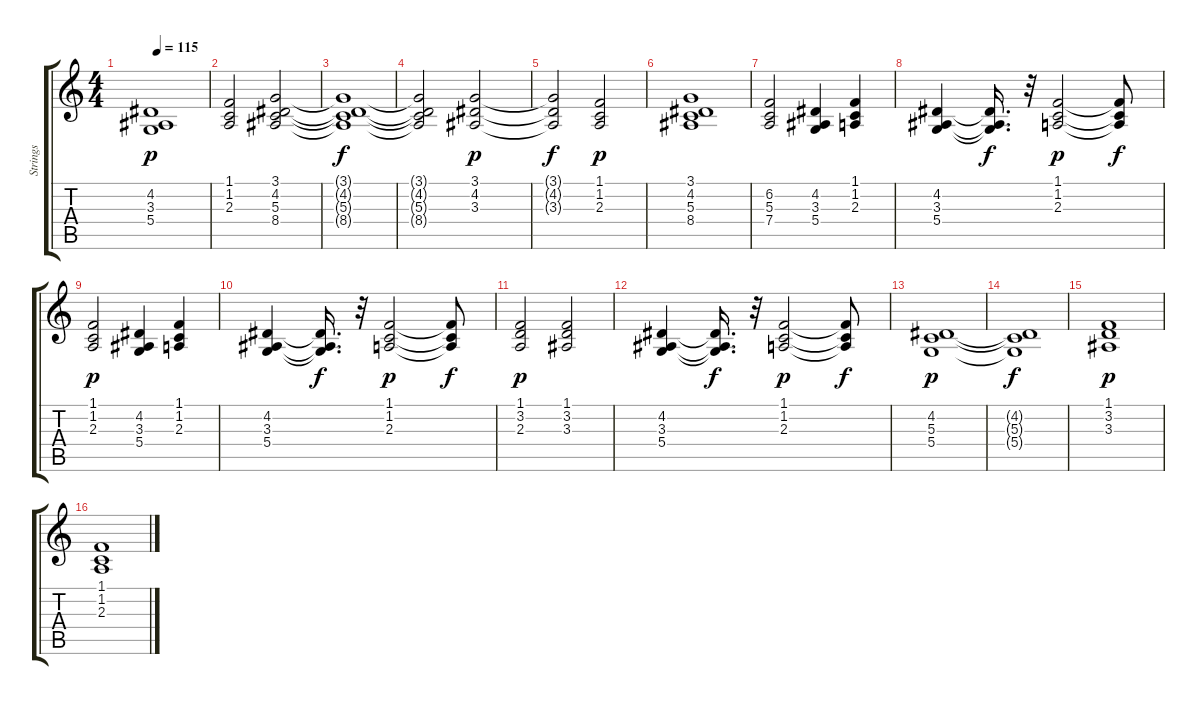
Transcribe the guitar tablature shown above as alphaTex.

\track ("Strings" "Strings") {instrument synthvoice}
\staff {score tabs}
\tuning (E4 B3 G3 D3 A2 E2) {hide}
\ts (4 4)
\tempo 115
\clef g2
\ks c
(4.2 3.3 5.4).1{dy p} |
(1.1 1.2 2.3).2 (3.1 4.2 5.3 8.4).2 |
(3.1{t} 4.2{t} 5.3{t} 8.4{t}).1{dy f} |
(3.1{t} 4.2{t} 5.3{t} 8.4{t}).2 (3.1 4.2 3.3).2{dy p} |
(3.1{t} 4.2{t} 3.3{t}).2{dy f} (1.1 1.2 2.3).2{dy p} |
(3.1 4.2 5.3 8.4).1 |
(6.2 5.3 7.4).2 (4.2 3.3 5.4).4 (1.1 1.2 2.3).4 |
(4.2 3.3 5.4).4 (4.2{t} 3.3{t} 5.4{t}).16{d dy f} r.32 (1.1 1.2 2.3).2{dy p} (1.1{t} 1.2{t} 2.3{t}).8{dy f} |
(1.1 1.2 2.3).2{dy p} (4.2 3.3 5.4).4 (1.1 1.2 2.3).4 |
(4.2 3.3 5.4).4 (4.2{t} 3.3{t} 5.4{t}).16{d dy f} r.32 (1.1 1.2 2.3).2{dy p} (1.1{t} 1.2{t} 2.3{t}).8{dy f} |
(1.1 3.2 2.3).2{dy p} (1.1 3.2 3.3).2 |
(4.2 3.3 5.4).4 (4.2{t} 3.3{t} 5.4{t}).16{d dy f} r.32 (1.1 1.2 2.3).2{dy p} (1.1{t} 1.2{t} 2.3{t}).8{dy f} |
(4.2 5.3 5.4).1{dy p} |
(4.2{t} 5.3{t} 5.4{t}).1{dy f} |
(1.1 3.2 3.3).1{dy p} |
(1.1 1.2 2.3).1
